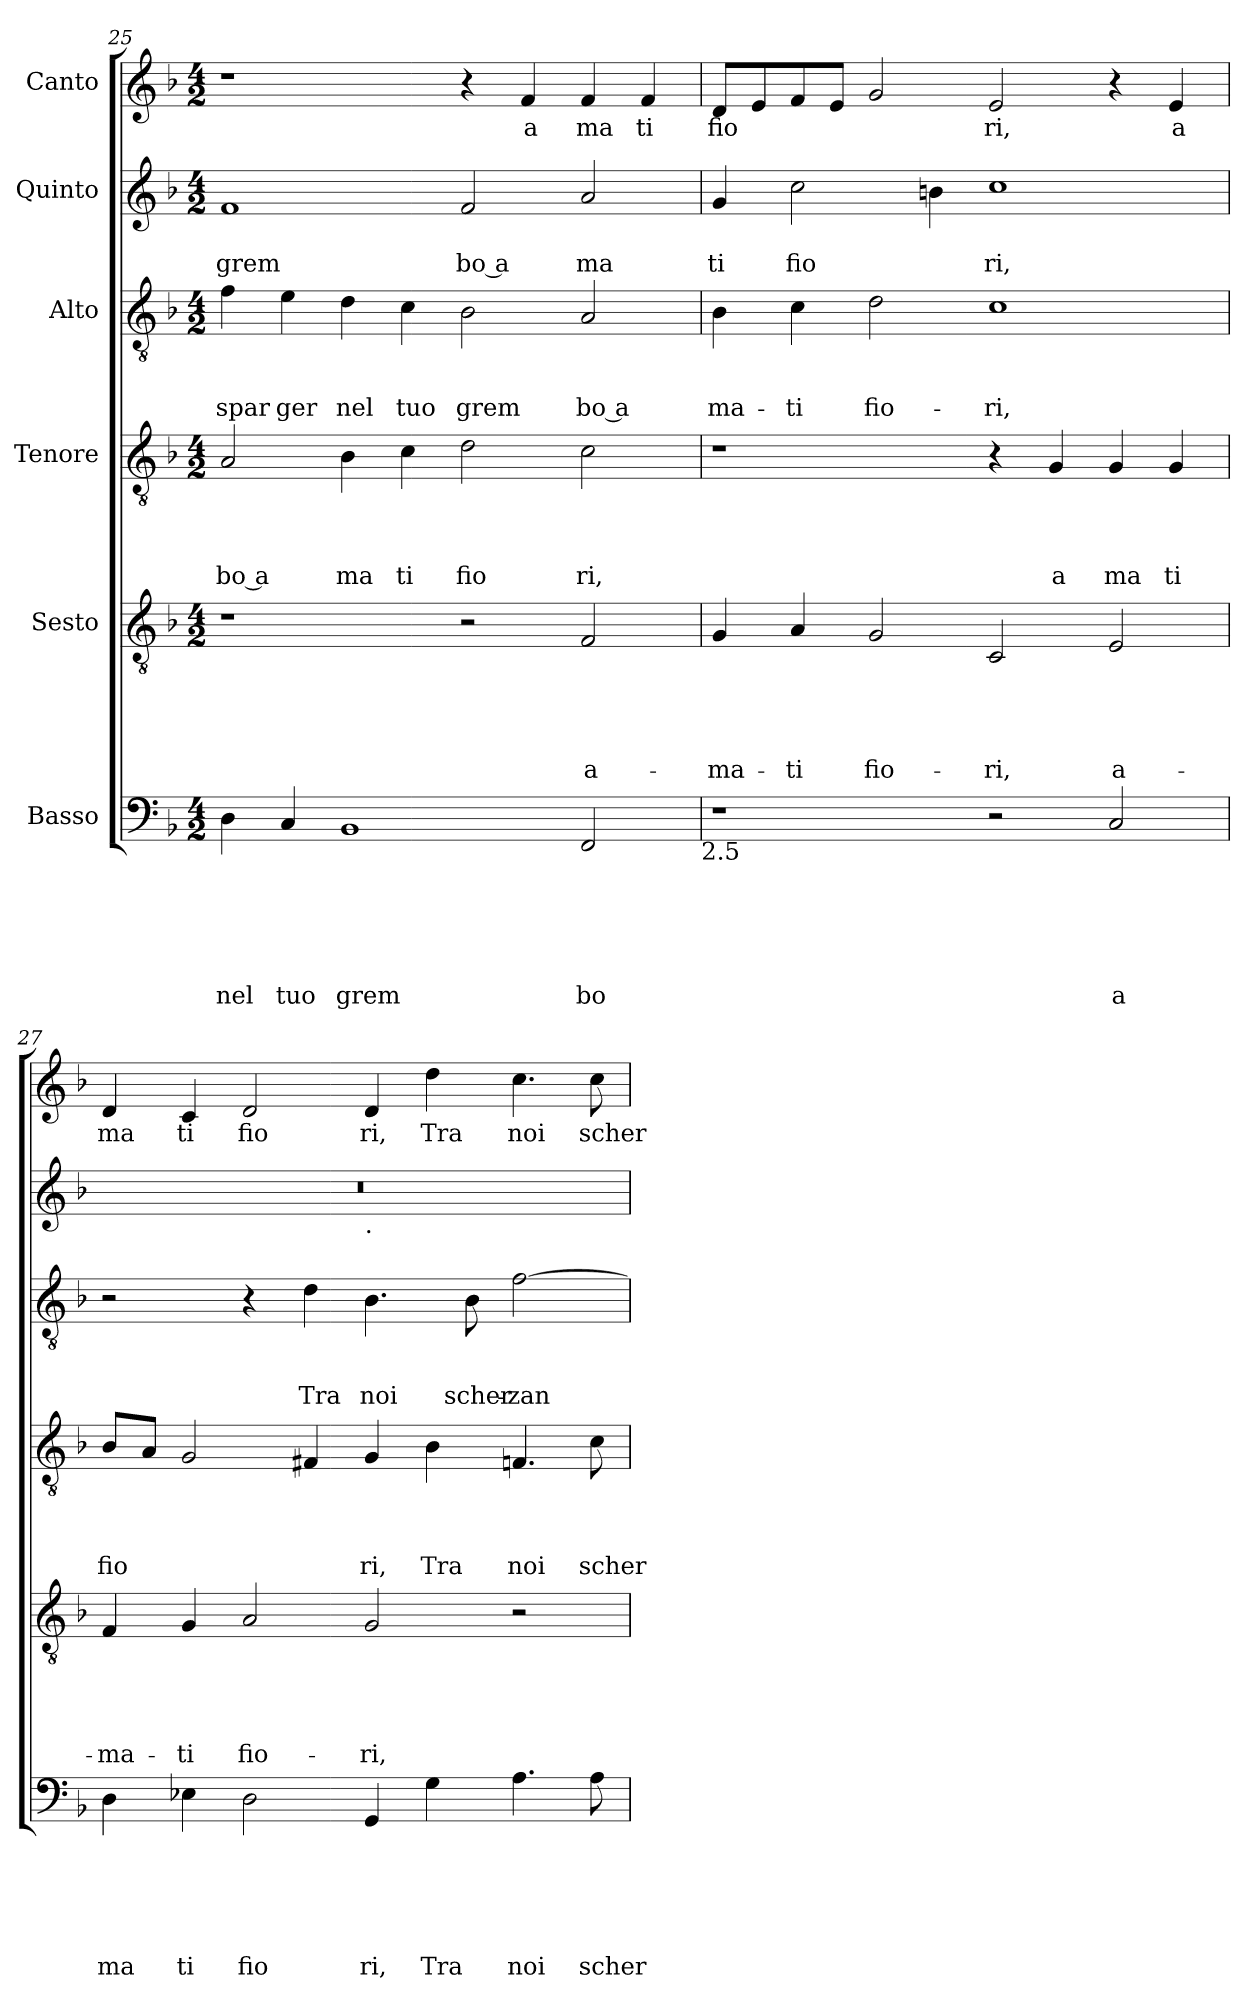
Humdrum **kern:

**kern	**text	**text	**text	**text	**text	**text	**kern	**text	**text	**text	**text	**text	**kern	**text	**text	**text	**text	**kern	**text	**text	**text	**kern	**text	**text	**kern	**text
*part6	*part6	*part6	*part6	*part6	*part6	*part6	*part5	*part5	*part5	*part5	*part5	*part5	*part4	*part4	*part4	*part4	*part4	*part3	*part3	*part3	*part3	*part2	*part2	*part2	*part1	*part1
*staff6	*staff6	*staff6	*staff6	*staff6	*staff6	*staff6	*staff5	*staff5	*staff5	*staff5	*staff5	*staff5	*staff4	*staff4	*staff4	*staff4	*staff4	*staff3	*staff3	*staff3	*staff3	*staff2	*staff2	*staff2	*staff1	*staff1
*I"Basso	*	*	*	*	*	*	*I"Sesto	*	*	*	*	*	*I"Tenore	*	*	*	*	*I"Alto	*	*	*	*I"Quinto	*	*	*I"Canto	*
*clefF4	*	*	*	*	*	*	*clefGv2	*	*	*	*	*	*clefGv2	*	*	*	*	*clefGv2	*	*	*	*clefG2	*	*	*clefG2	*
*k[b-]	*	*	*	*	*	*	*k[b-]	*	*	*	*	*	*k[b-]	*	*	*	*	*k[b-]	*	*	*	*k[b-]	*	*	*k[b-]	*
*F:	*	*	*	*	*	*	*F:	*	*	*	*	*	*F:	*	*	*	*	*F:	*	*	*	*F:	*	*	*F:	*
*M4/2	*	*	*	*	*	*	*M4/2	*	*	*	*	*	*M4/2	*	*	*	*	*M4/2	*	*	*	*M4/2	*	*	*M4/2	*
=25	=25	=25	=25	=25	=25	=25	=25	=25	=25	=25	=25	=25	=25	=25	=25	=25	=25	=25	=25	=25	=25	=25	=25	=25	=25	=25
!	!	!	!	!	!	!LO:LY:b	!	!	!	!	!	!	!	!	!	!	!LO:LY:b:rj	!	!	!	!LO:LY:b	!	!	!LO:LY:b	!	!
4D\	.	.	.	.	.	nel	1r	.	.	.	.	.	2A/	.	.	.	bo a	4f\	.	.	spar	1f	.	grem	1r	.
!	!	!	!	!	!	!LO:LY:b	!	!	!	!	!	!	!	!	!	!	!	!	!	!	!LO:LY:b	!	!	!	!	!
4C/	.	.	.	.	.	tuo	.	.	.	.	.	.	.	.	.	.	.	4e\	.	.	ger	.	.	.	.	.
!	!	!	!	!	!	!LO:LY:b	!	!	!	!	!	!	!	!	!	!	!LO:LY:b	!	!	!	!LO:LY:b	!	!	!	!	!
1BB-	.	.	.	.	.	grem	.	.	.	.	.	.	4B-\	.	.	.	ma	4d\	.	.	nel	.	.	.	.	.
!	!	!	!	!	!	!	!	!	!	!	!	!	!	!	!	!	!LO:LY:b	!	!	!	!LO:LY:b	!	!	!	!	!
.	.	.	.	.	.	.	.	.	.	.	.	.	4c\	.	.	.	ti	4c\	.	.	tuo	.	.	.	.	.
!	!	!	!	!	!	!	!	!	!	!	!	!	!	!	!	!	!LO:LY:b	!	!	!	!LO:LY:b	!	!	!LO:LY:b:rj	!	!
.	.	.	.	.	.	.	2r	.	.	.	.	.	2d\	.	.	.	fio	2B-\	.	.	grem	2f/	.	bo a	4r	.
!	!	!	!	!	!	!	!	!	!	!	!	!	!	!	!	!	!	!	!	!	!	!	!	!	!	!LO:LY:b
.	.	.	.	.	.	.	.	.	.	.	.	.	.	.	.	.	.	.	.	.	.	.	.	.	4f/	a
!	!	!	!	!	!	!LO:LY:b	!	!	!	!	!	!LO:LY:b	!	!	!	!	!LO:LY:b	!	!	!	!LO:LY:b:rj	!	!	!LO:LY:b	!	!LO:LY:b
2FF/	.	.	.	.	.	bo	2F/	.	.	.	.	a-	2c\	.	.	.	ri,	2A/	.	.	bo a	2a/	.	ma	4f/	ma
!	!	!	!	!	!	!	!	!	!	!	!	!	!	!	!	!	!	!	!	!	!	!	!	!	!	!LO:LY:b
.	.	.	.	.	.	.	.	.	.	.	.	.	.	.	.	.	.	.	.	.	.	.	.	.	4f/	ti
!LO:TX:b:t=2.5	!	!	!	!	!	!	!	!	!	!	!	!	!	!	!	!	!	!	!	!	!	!	!	!	!	!
!!LO:PB:g=z
=26	=26	=26	=26	=26	=26	=26	=26	=26	=26	=26	=26	=26	=26	=26	=26	=26	=26	=26	=26	=26	=26	=26	=26	=26	=26	=26
!	!	!	!	!	!	!	!	!	!	!	!	!LO:LY:b	!	!	!	!	!	!	!	!	!LO:LY:b	!	!	!LO:LY:b	!	!LO:LY:b
1r	.	.	.	.	.	.	4G/	.	.	.	.	-ma-	1r	.	.	.	.	4B-\	.	.	ma-	4g/	.	ti	8d/L	fio
.	.	.	.	.	.	.	.	.	.	.	.	.	.	.	.	.	.	.	.	.	.	.	.	.	8e/	.
!	!	!	!	!	!	!	!	!	!	!	!	!LO:LY:b	!	!	!	!	!	!	!	!	!LO:LY:b	!	!	!LO:LY:b	!	!
.	.	.	.	.	.	.	4A/	.	.	.	.	-ti	.	.	.	.	.	4c\	.	.	-ti	2cc\	.	fio	8f/	.
.	.	.	.	.	.	.	.	.	.	.	.	.	.	.	.	.	.	.	.	.	.	.	.	.	8e/J	.
!	!	!	!	!	!	!	!	!	!	!	!	!LO:LY:b	!	!	!	!	!	!	!	!	!LO:LY:b	!	!	!	!	!
.	.	.	.	.	.	.	2G/	.	.	.	.	fio-	.	.	.	.	.	2d\	.	.	fio-	.	.	.	2g/	.
.	.	.	.	.	.	.	.	.	.	.	.	.	.	.	.	.	.	.	.	.	.	4bn\	.	.	.	.
!	!	!	!	!	!	!	!	!	!	!	!	!LO:LY:b	!	!	!	!	!	!	!	!	!LO:LY:b	!	!	!LO:LY:b	!	!LO:LY:b
2r	.	.	.	.	.	.	2C/	.	.	.	.	-ri,	4r	.	.	.	.	1c	.	.	-ri,	1cc	.	ri,	2e/	ri,
!	!	!	!	!	!	!	!	!	!	!	!	!	!	!	!	!	!LO:LY:b	!	!	!	!	!	!	!	!	!
.	.	.	.	.	.	.	.	.	.	.	.	.	4G/	.	.	.	a	.	.	.	.	.	.	.	.	.
!	!	!	!	!	!	!LO:LY:b	!	!	!	!	!	!LO:LY:b	!	!	!	!	!LO:LY:b	!	!	!	!	!	!	!	!	!
2C/	.	.	.	.	.	a	2E/	.	.	.	.	a-	4G/	.	.	.	ma	.	.	.	.	.	.	.	4r	.
!	!	!	!	!	!	!	!	!	!	!	!	!	!	!	!	!	!LO:LY:b	!	!	!	!	!	!	!	!	!LO:LY:b
.	.	.	.	.	.	.	.	.	.	.	.	.	4G/	.	.	.	ti	.	.	.	.	.	.	.	4e/	a
=27	=27	=27	=27	=27	=27	=27	=27	=27	=27	=27	=27	=27	=27	=27	=27	=27	=27	=27	=27	=27	=27	=27	=27	=27	=27	=27
!	!	!	!	!	!	!LO:LY:b	!	!	!	!	!	!LO:LY:b	!	!	!	!	!LO:LY:b	!	!	!	!	!	!	!	!	!LO:LY:b
*	*	*	*	*	*	*	*	*	*	*	*	*	*	*	*	*	*	*	*	*	*	*^	*	*	*	*
4D\	.	.	.	.	.	ma	4F/	.	.	.	.	-ma-	8B-/L	.	.	.	fio	2r	.	.	.	0r	1ryy	.	.	4d/	ma
.	.	.	.	.	.	.	.	.	.	.	.	.	8A/J	.	.	.	.	.	.	.	.	.	.	.	.	.	.
!	!	!	!	!	!	!LO:LY:b	!	!	!	!	!	!LO:LY:b	!	!	!	!	!	!	!	!	!	!	!	!	!	!	!LO:LY:b
4E-X\	.	.	.	.	.	ti	4G/	.	.	.	.	-ti	2G/	.	.	.	.	.	.	.	.	.	.	.	.	4c/	ti
!	!	!	!	!	!	!LO:LY:b	!	!	!	!	!	!LO:LY:b	!	!	!	!	!	!	!	!	!	!	!	!	!	!	!LO:LY:b
2D\	.	.	.	.	.	fio	2A/	.	.	.	.	fio-	.	.	.	.	.	4r	.	.	.	.	.	.	.	2d/	fio
!	!	!	!	!	!	!	!	!	!	!	!	!	!	!	!	!	!	!	!	!	!LO:LY:b	!	!	!	!	!	!
.	.	.	.	.	.	.	.	.	.	.	.	.	4F#/	.	.	.	.	4d\	.	.	Tra	.	.	.	.	.	.
!	!	!	!	!	!	!	!	!	!	!	!	!	!	!	!	!	!	!	!	!	!	!	!LO:TX:b:t=.	!	!	!	!
!	!	!	!	!	!	!LO:LY:b	!	!	!	!	!	!LO:LY:b	!	!	!	!	!LO:LY:b	!	!	!	!LO:LY:b	!	!	!	!	!	!LO:LY:b
4GG/	.	.	.	.	.	ri,	2G/	.	.	.	.	-ri,	4G/	.	.	.	ri,	4.B-\	.	.	noi	.	1ryy	.	.	4d/	ri,
!	!	!	!	!	!	!LO:LY:b	!	!	!	!	!	!	!	!	!	!	!LO:LY:b	!	!	!	!	!	!	!	!	!	!LO:LY:b
4G\	.	.	.	.	.	Tra	.	.	.	.	.	.	4B-\	.	.	.	Tra	.	.	.	.	.	.	.	.	4dd\	Tra
!	!	!	!	!	!	!	!	!	!	!	!	!	!	!	!	!	!	!	!	!	!LO:LY:b	!	!	!	!	!	!
.	.	.	.	.	.	.	.	.	.	.	.	.	.	.	.	.	.	8B-\	.	.	scher-	.	.	.	.	.	.
!	!	!	!	!	!	!LO:LY:b	!	!	!	!	!	!	!	!	!	!	!LO:LY:b	!	!	!	!LO:LY:b	!	!	!	!	!	!LO:LY:b
4.A\	.	.	.	.	.	noi	2r	.	.	.	.	.	4.Fn/	.	.	.	noi	[>2f\	.	.	-zan-	.	.	.	.	4.cc\	noi
!	!	!	!	!	!	!LO:LY:b	!	!	!	!	!	!	!	!	!	!	!LO:LY:b	!	!	!	!	!	!	!	!	!	!LO:LY:b
8A\	.	.	.	.	.	scher	.	.	.	.	.	.	8c\	.	.	.	scher	.	.	.	.	.	.	.	.	8cc\	scher
*	*	*	*	*	*	*	*	*	*	*	*	*	*	*	*	*	*	*	*	*	*	*v	*v	*	*	*	*
=	=	=	=	=	=	=	=	=	=	=	=	=	=	=	=	=	=	=	=	=	=	=	=	=	=	=
*-	*-	*-	*-	*-	*-	*-	*-	*-	*-	*-	*-	*-	*-	*-	*-	*-	*-	*-	*-	*-	*-	*-	*-	*-	*-	*-
